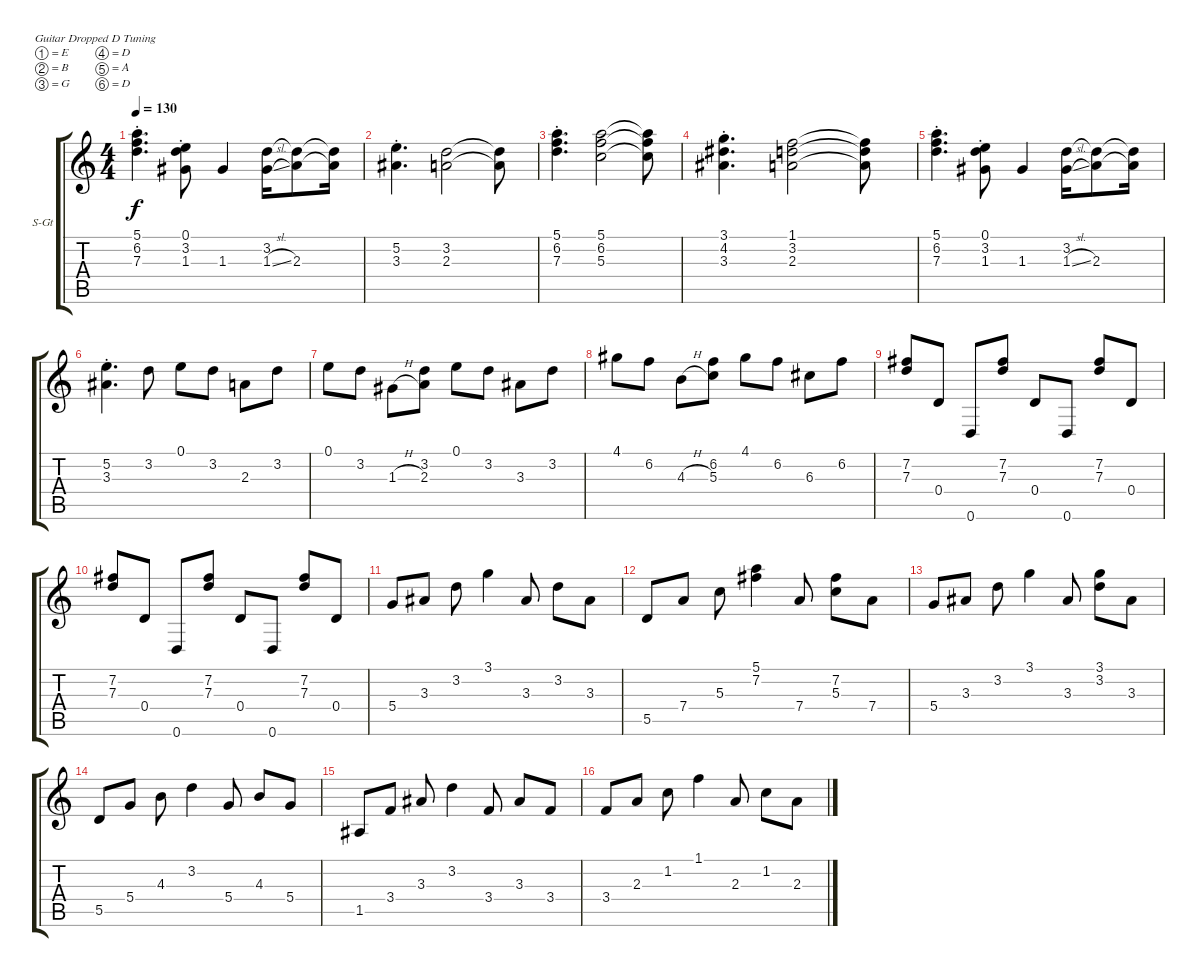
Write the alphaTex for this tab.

\defaultSystemsLayout 4
\bracketExtendMode groupsimilarinstruments
\firstSystemTrackNameOrientation horizontal
\otherSystemsTrackNameOrientation horizontal
\track ("Steel Guitar" "S-Gt") {instrument acousticguitarsteel}
\staff {score tabs}
\tuning (E4 B3 G3 D3 A2 D2)
\ts (4 4)
\tempo 130
\clef g2
\ks c
(5.1{st} 6.2{st} 7.3{st}).4{d dy f} (3.2{st} 1.3{st} 0.1{st}).8 1.3.4 (1.3{sl} 3.2).16 (2.3 3.2{t}).8 (2.3{t} 3.2{t}).16 |
(5.2{st} 3.3{st}).4{d} (3.2 2.3).2 (3.2{t} 2.3{t}).8 |
(5.1{st} 6.2{st} 7.3{st}).4{d} (5.1 6.2 5.3).2 (5.1{t} 6.2{t} 5.3{t}).8 |
(3.1{st} 4.2{st} 3.3{st}).4{d} (1.1 3.2 2.3).2 (1.1{t} 3.2{t} 2.3{t}).8 |
(5.1{st} 6.2{st} 7.3{st}).4{d} (3.2{st} 1.3{st} 0.1{st}).8 1.3.4 (1.3{sl} 3.2).16 (2.3 3.2{t}).8 (2.3{t} 3.2{t}).16 |
(5.2{st} 3.3{st}).4{d} 3.2.8 0.1.8 3.2.8 2.3.8 3.2.8 |
0.1.8 3.2.8 1.3{h}.8 (3.2 2.3).8 0.1.8 3.2.8 3.3.8 3.2.8 |
4.1.8 6.2.8 4.3{h}.8 (6.2 5.3).8 4.1.8 6.2.8 6.3.8 6.2.8 |
(7.2 7.3).8 0.4.8 0.6.8 (7.2 7.3).8 0.4.8 0.6.8 (7.2 7.3).8 0.4.8 |
(7.2 7.3).8 0.4.8 0.6.8 (7.2 7.3).8 0.4.8 0.6.8 (7.2 7.3).8 0.4.8 |
5.4.8 3.3.8 3.2.8 3.1.4 3.3.8 3.2.8 3.3.8 |
5.5.8 7.4.8 5.3.8 (7.2 5.1).4 7.4.8 (7.2 5.3).8 7.4.8 |
5.4.8 3.3.8 3.2.8 3.1.4 3.3.8 (3.2 3.1).8 3.3.8 |
5.5.8 5.4.8 4.3.8 3.2.4 5.4.8 4.3.8 5.4.8 |
1.5.8 3.4.8 3.3.8 3.2.4 3.4.8 3.3.8 3.4.8 |
3.4.8 2.3.8 1.2.8 1.1.4 2.3.8 1.2.8 2.3.8
